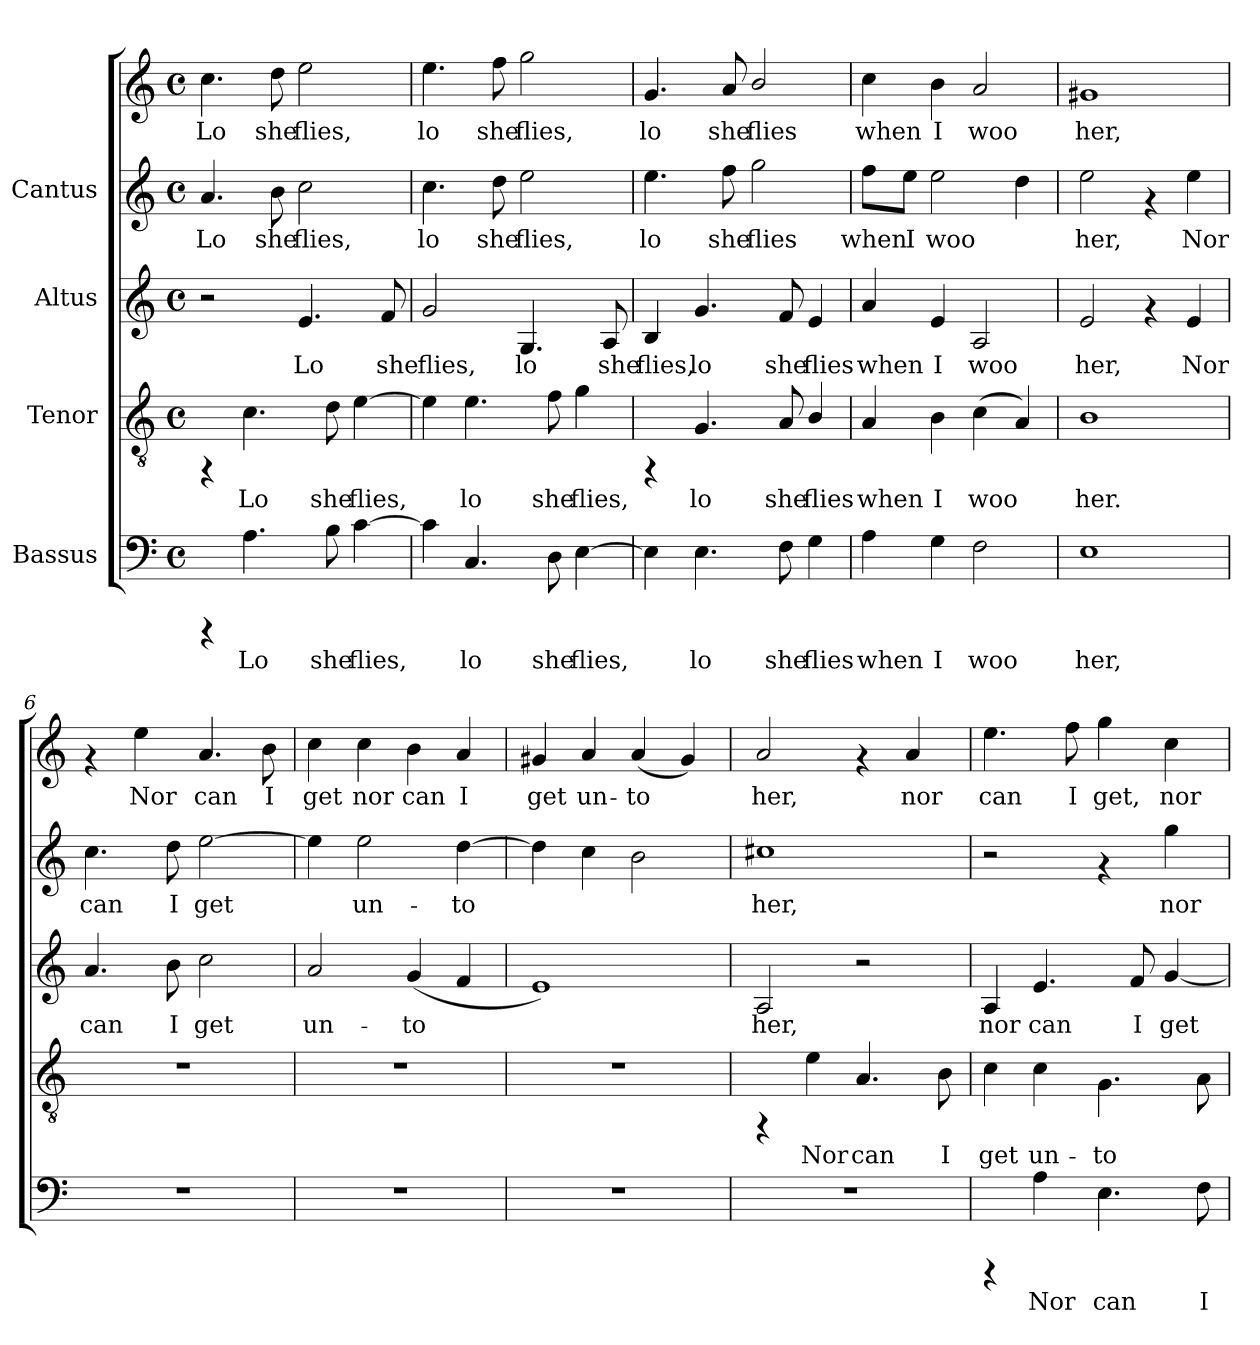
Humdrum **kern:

**kern	**text	**kern	**text	**kern	**text	**kern	**text	**kern	**text
*part4	*part4	*part3	*part3	*part2	*part2	*part1	*part1	*part1	*part1
*staff5	*staff5	*staff4	*staff4	*staff3	*staff3	*staff2	*staff2	*staff1	*staff1
*I"Bassus	*	*I"Tenor	*	*I"Altus	*	*I"Cantus	*	*	*
!!LO:PB:g=z
*stria5	*	*stria5	*	*stria5	*	*stria5	*	*stria5	*
*clefF4	*	*clefGv2	*	*clefG2	*	*clefG2	*	*clefG2	*
*M4/4	*	*M4/4	*	*M4/4	*	*M4/4	*	*M4/4	*
*met(c)	*	*met(c)	*	*met(c)	*	*met(c)	*	*met(c)	*
*MM132	*	*MM132	*	*MM132	*	*MM132	*	*MM132	*
=1	=1	=1	=1	=1	=1	=1	=1	=1	=1
!	!	!	!	!	!	!	!LO:LY:b:cj	!	!LO:LY:b:cj
4rCCC	.	4rFF	.	2r	.	4.a/	Lo	4.cc\	Lo
!	!LO:LY:b:cj	!	!LO:LY:b:cj	!	!	!	!	!	!
4.A\	Lo	4.c\	Lo	.	.	.	.	.	.
!	!	!	!	!	!	!	!LO:LY:b:cj	!	!LO:LY:b:cj
.	.	.	.	.	.	8b\	she	8dd\	she
!	!	!	!	!	!LO:LY:b:cj	!	!LO:LY:b:cj	!	!LO:LY:b:cj
.	.	.	.	4.e/	Lo	2cc\	flies,	2ee\	flies,
!	!LO:LY:b:cj	!	!LO:LY:b:cj	!	!	!	!	!	!
8B\	she	8d\	she	.	.	.	.	.	.
!	!LO:LY:b:cj	!	!LO:LY:b:cj	!	!	!	!	!	!
[>4c\	flies,	[>4e\	flies,	.	.	.	.	.	.
!	!	!	!	!	!LO:LY:b:cj	!	!	!	!
.	.	.	.	8f/	she	.	.	.	.
=2	=2	=2	=2	=2	=2	=2	=2	=2	=2
!	!LO:LY:b:cj	!	!LO:LY:b:cj	!	!LO:LY:b:cj	!	!LO:LY:b:cj	!	!LO:LY:b:cj
4c\]	.	4e\]	.	2g/	flies,	4.cc\	lo	4.ee\	lo
!	!LO:LY:b:cj	!	!LO:LY:b:cj	!	!	!	!	!	!
4.C/	lo	4.e\	lo	.	.	.	.	.	.
!	!	!	!	!	!	!	!LO:LY:b:cj	!	!LO:LY:b:cj
.	.	.	.	.	.	8dd\	she	8ff\	she
!	!	!	!	!	!LO:LY:b:cj	!	!LO:LY:b:cj	!	!LO:LY:b:cj
.	.	.	.	4.G/	lo	2ee\	flies,	2gg\	flies,
!	!LO:LY:b:cj	!	!LO:LY:b:cj	!	!	!	!	!	!
8D\	she	8f\	she	.	.	.	.	.	.
!	!LO:LY:b:cj	!	!LO:LY:b:cj	!	!	!	!	!	!
[>4E\	flies,	4g\	flies,	.	.	.	.	.	.
!	!	!	!	!	!LO:LY:b:cj	!	!	!	!
.	.	.	.	8A/	she	.	.	.	.
=3	=3	=3	=3	=3	=3	=3	=3	=3	=3
!	!LO:LY:b:cj	!	!	!	!LO:LY:b:cj	!	!LO:LY:b:cj	!	!LO:LY:b:cj
4E\]	.	4rFF	.	4B/	flies,	4.ee\	lo	4.g/	lo
!	!LO:LY:b:cj	!	!LO:LY:b:cj	!	!LO:LY:b:cj	!	!	!	!
4.E\	lo	4.G/	lo	4.g/	lo	.	.	.	.
!	!	!	!	!	!	!	!LO:LY:b:cj	!	!LO:LY:b:cj
.	.	.	.	.	.	8ff\	she	8a/	she
!	!	!	!	!	!	!	!LO:LY:b:cj	!	!LO:LY:b:cj
.	.	.	.	.	.	2gg\	flies	2b/	flies
!	!LO:LY:b:cj	!	!LO:LY:b:cj	!	!LO:LY:b:cj	!	!	!	!
8F\	she	8A/	she	8f/	she	.	.	.	.
!	!LO:LY:b:cj	!	!LO:LY:b:cj	!	!LO:LY:b:cj	!	!	!	!
4G\	flies	4B/	flies	4e/	flies	.	.	.	.
=4	=4	=4	=4	=4	=4	=4	=4	=4	=4
!	!LO:LY:b:cj	!	!LO:LY:b:cj	!	!LO:LY:b:cj	!	!LO:LY:b:cj	!	!LO:LY:b:cj
4A\	when	4A/	when	4a/	when	8ff\L	when	4cc\	when
!	!	!	!	!	!	!	!LO:LY:b:cj	!	!
.	.	.	.	.	.	8ee\J	I	.	.
!	!LO:LY:b:cj	!	!LO:LY:b:cj	!	!LO:LY:b:cj	!	!LO:LY:b:cj	!	!LO:LY:b:cj
4G\	I	4B\	I	4e/	I	2ee\	woo	4b\	I
!	!LO:LY:b:cj	!	!LO:LY:b:cj	!	!LO:LY:b:cj	!	!	!	!LO:LY:b:cj
2F\	woo	(>4c\	woo	2A/	woo	.	.	2a/	woo
!	!	!	!LO:LY:b:cj	!	!	!	!LO:LY:b:cj	!	!
.	.	4A/)	.	.	.	4dd\	.	.	.
!!LO:LB:g=z
=5	=5	=5	=5	=5	=5	=5	=5	=5	=5
!	!LO:LY:b:cj	!	!LO:LY:b:cj	!	!LO:LY:b:cj	!	!LO:LY:b:cj	!	!LO:LY:b:cj
1E	her,	1B	her.	2e/	her,	2ee\	her,	1g#X	her,
.	.	.	.	4rf	.	4rf	.	.	.
!	!	!	!	!	!LO:LY:b:cj	!	!LO:LY:b:cj	!	!
.	.	.	.	4e/	Nor	4ee\	Nor	.	.
=6	=6	=6	=6	=6	=6	=6	=6	=6	=6
!	!	!	!	!	!LO:LY:b:cj	!	!LO:LY:b:cj	!	!
1r	.	1r	.	4.a/	can	4.cc\	can	4rf	.
!	!	!	!	!	!	!	!	!	!LO:LY:b:cj
.	.	.	.	.	.	.	.	4ee\	Nor
!	!	!	!	!	!LO:LY:b:cj	!	!LO:LY:b:cj	!	!
.	.	.	.	8b\	I	8dd\	I	.	.
!	!	!	!	!	!LO:LY:b:cj	!	!LO:LY:b:cj	!	!LO:LY:b:cj
.	.	.	.	2cc\	get	[>2ee\	get	4.a/	can
!	!	!	!	!	!	!	!	!	!LO:LY:b:cj
.	.	.	.	.	.	.	.	8b\	I
=7	=7	=7	=7	=7	=7	=7	=7	=7	=7
!	!	!	!	!	!LO:LY:b:cj	!	!LO:LY:b:cj	!	!LO:LY:b:cj
1r	.	1r	.	2a/	un-	4ee\]	.	4cc\	get
!	!	!	!	!	!	!	!LO:LY:b:cj	!	!LO:LY:b:cj
.	.	.	.	.	.	2ee\	un-	4cc\	nor
!	!	!	!	!	!LO:LY:b:cj	!	!	!	!LO:LY:b:cj
.	.	.	.	(<4g/	-to	.	.	4b\	can
!	!	!	!	!	!LO:LY:b:cj	!	!LO:LY:b:cj	!	!LO:LY:b:cj
.	.	.	.	4f/	.	[>4dd\	-to	4a/	I
=8	=8	=8	=8	=8	=8	=8	=8	=8	=8
!	!	!	!	!	!	!	!	!	!LO:LY:b:cj
1r	.	1r	.	1e)	.	4dd\]	.	4g#X/	get
!	!	!	!	!	!	!	!	!	!LO:LY:b:cj
.	.	.	.	.	.	4cc\	.	4a/	un-
!	!	!	!	!	!	!	!	!	!LO:LY:b:cj
.	.	.	.	.	.	2b\	.	(<4a/	-to
!	!	!	!	!	!	!	!	!	!LO:LY:b:cj
.	.	.	.	.	.	.	.	4g#/)	.
=9	=9	=9	=9	=9	=9	=9	=9	=9	=9
!	!	!	!	!	!LO:LY:b:cj	!	!LO:LY:b:cj	!	!LO:LY:b:cj
1r	.	4rFF	.	2A/	her,	1cc#X	her,	2a/	her,
!	!	!	!LO:LY:b:cj	!	!	!	!	!	!
.	.	4e\	Nor	.	.	.	.	.	.
!	!	!	!LO:LY:b:cj	!	!	!	!	!	!
.	.	4.A/	can	2r	.	.	.	4rf	.
!	!	!	!	!	!	!	!	!	!LO:LY:b:cj
.	.	.	.	.	.	.	.	4a/	nor
!	!	!	!LO:LY:b:cj	!	!	!	!	!	!
.	.	8B\	I	.	.	.	.	.	.
!!LO:PB:g=z
=10	=10	=10	=10	=10	=10	=10	=10	=10	=10
!	!	!	!LO:LY:b:cj	!	!LO:LY:b:cj	!	!	!	!LO:LY:b:cj
4rCCC	.	4c\	get	4A/	nor	2r	.	4.ee\	can
!	!LO:LY:b:cj	!	!LO:LY:b:cj	!	!LO:LY:b:cj	!	!	!	!
4A\	Nor	4c\	un-	4.e/	can	.	.	.	.
!	!	!	!	!	!	!	!	!	!LO:LY:b:cj
.	.	.	.	.	.	.	.	8ff\	I
!	!LO:LY:b:cj	!	!LO:LY:b:cj	!	!	!	!	!	!LO:LY:b:cj
4.E\	can	4.G\	-to	.	.	4rf	.	4gg\	get,
!	!	!	!	!	!LO:LY:b:cj	!	!	!	!
.	.	.	.	8f/	I	.	.	.	.
!	!	!	!	!	!LO:LY:b:cj	!	!LO:LY:b:cj	!	!LO:LY:b:cj
.	.	.	.	[<4g/	get	4gg\	nor	4cc\	nor
!	!LO:LY:b:cj	!	!LO:LY:b:cj	!	!	!	!	!	!
8F\	I	8A\	.	.	.	.	.	.	.
=	=	=	=	=	=	=	=	=	=
*-	*-	*-	*-	*-	*-	*-	*-	*-	*-
